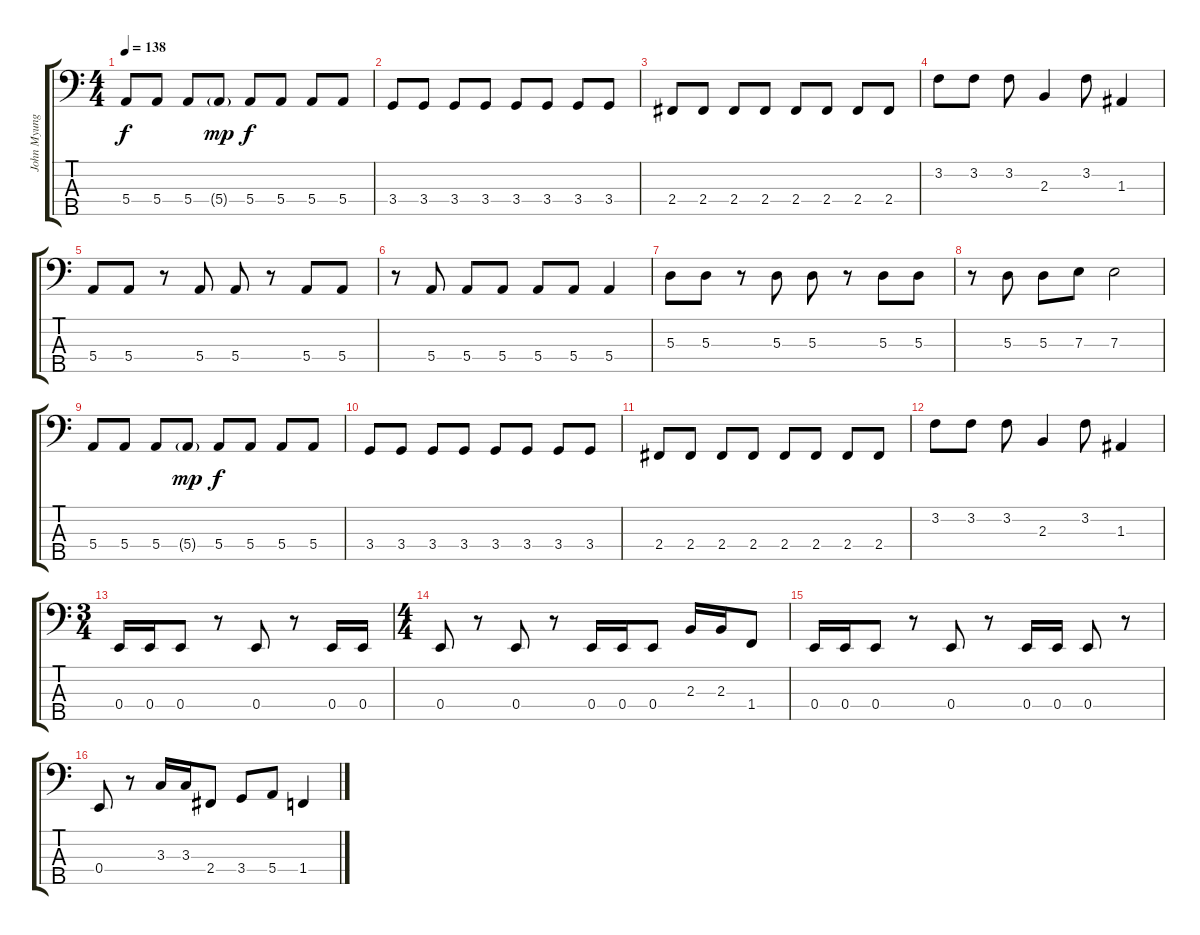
\track ("John Myung" "John Myung") {instrument electricbassfinger}
\staff {score tabs}
\tuning (G2 D2 A1 E1 B0) {hide}
\ts (4 4)
\tempo 138
\clef f4
\ks c
5.4.8{dy f} 5.4.8 5.4.8 5.4{g}.8{dy mp} 5.4.8{dy f} 5.4.8 5.4.8 5.4.8 |
3.4.8 3.4.8 3.4.8 3.4.8 3.4.8 3.4.8 3.4.8 3.4.8 |
2.4.8 2.4.8 2.4.8 2.4.8 2.4.8 2.4.8 2.4.8 2.4.8 |
3.2.8 3.2.8 3.2.8 2.3.4 3.2.8 1.3.4 |
5.4.8 5.4.8 r.8 5.4.8 5.4.8 r.8 5.4.8 5.4.8 |
r.8 5.4.8 5.4.8 5.4.8 5.4.8 5.4.8 5.4.4 |
5.3.8 5.3.8 r.8 5.3.8 5.3.8 r.8 5.3.8 5.3.8 |
r.8 5.3.8 5.3.8 7.3.8 7.3.2 |
5.4.8 5.4.8 5.4.8 5.4{g}.8{dy mp} 5.4.8{dy f} 5.4.8 5.4.8 5.4.8 |
3.4.8 3.4.8 3.4.8 3.4.8 3.4.8 3.4.8 3.4.8 3.4.8 |
2.4.8 2.4.8 2.4.8 2.4.8 2.4.8 2.4.8 2.4.8 2.4.8 |
3.2.8 3.2.8 3.2.8 2.3.4 3.2.8 1.3.4 |
\ts (3 4)
0.4.16 0.4.16 0.4.8 r.8 0.4.8 r.8 0.4.16 0.4.16 |
\ts (4 4)
0.4.8 r.8 0.4.8 r.8 0.4.16 0.4.16 0.4.8 2.3.16 2.3.16 1.4.8 |
0.4.16 0.4.16 0.4.8 r.8 0.4.8 r.8 0.4.16 0.4.16 0.4.8 r.8 |
0.4.8 r.8 3.3.16 3.3.16 2.4.8 3.4.8 5.4.8 1.4.4
